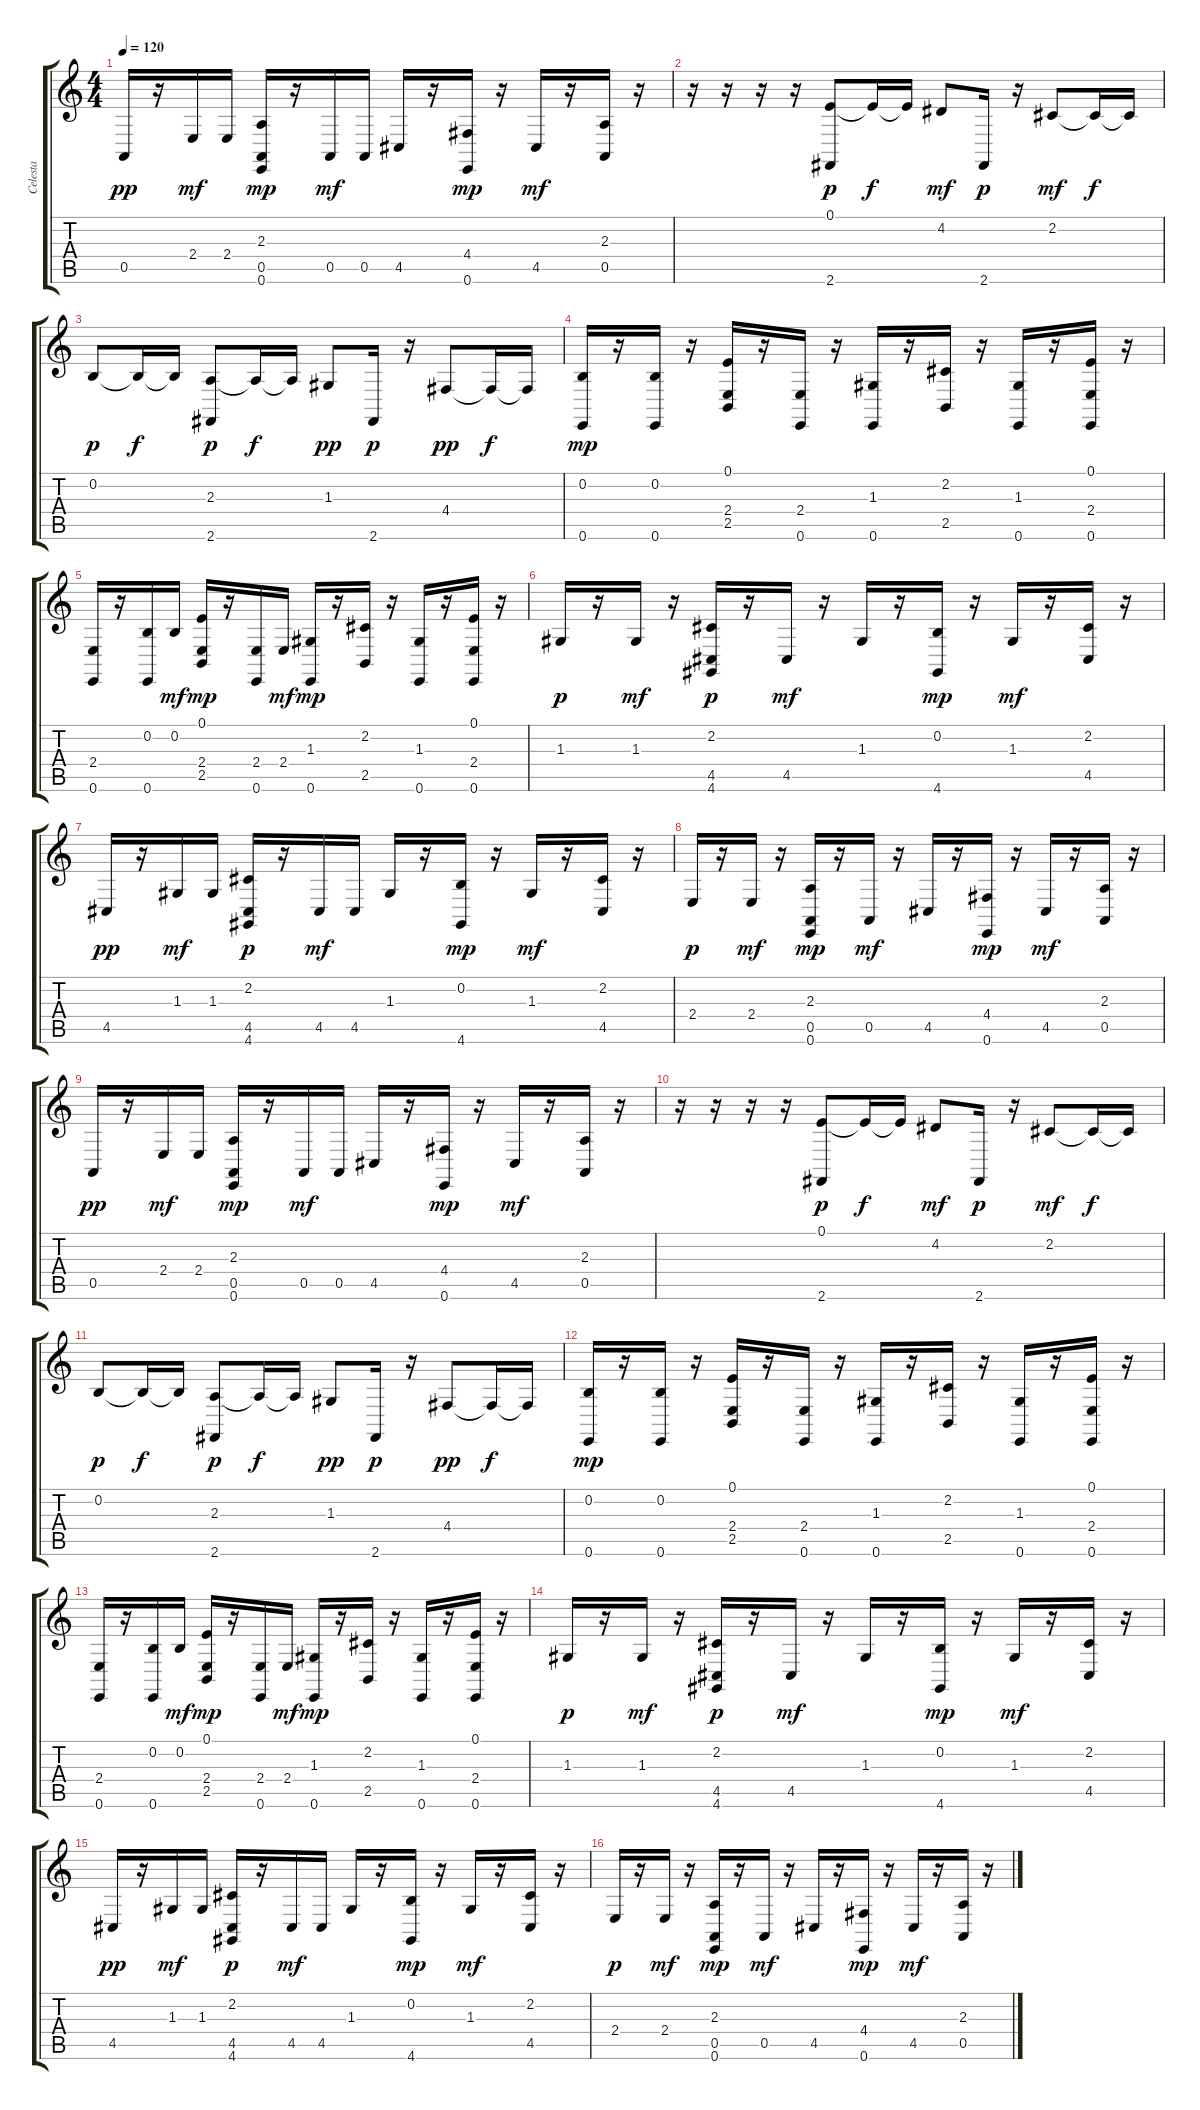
\track ("Celesta" "Celesta") {instrument celesta}
\staff {score tabs}
\tuning (E4 B3 G3 D3 A2 E2) {hide}
\ts (4 4)
\tempo 120
\clef g2
\ks c
0.5.16{dy pp} r.16 2.4.16{dy mf} 2.4.16 (2.3 0.5 0.6).16{dy mp} r.16 0.5.16{dy mf} 0.5.16 4.5.16 r.16 (4.4 0.6).16{dy mp} r.16 4.5.16{dy mf} r.16 (2.3 0.5).16 r.16 |
r.16{volume 16} r.16 r.16{volume 16} r.16 (0.1 2.6).8{dy p volume 16} 0.1{t}.16{dy f volume 16} 0.1{t}.16 4.2.8{dy mf} 2.6.16{dy p} r.16 2.2.8{dy mf} 2.2{t}.16{dy f} 2.2{t}.16 |
0.2.8{dy p} 0.2{t}.16{dy f} 0.2{t}.16 (2.3 2.6).8{dy p} 2.3{t}.16{dy f} 2.3{t}.16 1.3.8{dy pp} 2.6.16{dy p} r.16 4.4.8{dy pp} 4.4{t}.16{dy f} 4.4{t}.16 |
(0.2 0.6).16{dy mp} r.16 (0.2 0.6).16 r.16 (0.1 2.4 2.5).16 r.16 (2.4 0.6).16 r.16 (1.3 0.6).16 r.16 (2.2 2.5).16 r.16 (1.3 0.6).16 r.16 (0.1 2.4 0.6).16 r.16 |
(2.4 0.6).16 r.16 (0.2 0.6).16 0.2.16{dy mf} (0.1 2.4 2.5).16{dy mp} r.16 (2.4 0.6).16 2.4.16{dy mf} (1.3 0.6).16{dy mp} r.16 (2.2 2.5).16 r.16 (1.3 0.6).16 r.16 (0.1 2.4 0.6).16 r.16 |
1.3.16{dy p} r.16 1.3.16{dy mf} r.16 (2.2 4.5 4.6).16{dy p} r.16 4.5.16{dy mf} r.16 1.3.16 r.16 (0.2 4.6).16{dy mp} r.16 1.3.16{dy mf} r.16 (2.2 4.5).16 r.16 |
4.5.16{dy pp} r.16 1.3.16{dy mf} 1.3.16 (2.2 4.5 4.6).16{dy p} r.16 4.5.16{dy mf} 4.5.16 1.3.16 r.16 (0.2 4.6).16{dy mp} r.16 1.3.16{dy mf} r.16 (2.2 4.5).16 r.16 |
2.4.16{dy p} r.16 2.4.16{dy mf} r.16 (2.3 0.5 0.6).16{dy mp} r.16 0.5.16{dy mf} r.16 4.5.16 r.16 (4.4 0.6).16{dy mp} r.16 4.5.16{dy mf} r.16 (2.3 0.5).16 r.16 |
0.5.16{dy pp} r.16 2.4.16{dy mf} 2.4.16 (2.3 0.5 0.6).16{dy mp} r.16 0.5.16{dy mf} 0.5.16 4.5.16 r.16 (4.4 0.6).16{dy mp} r.16 4.5.16{dy mf} r.16 (2.3 0.5).16 r.16 |
r.16{volume 16} r.16 r.16{volume 16} r.16 (0.1 2.6).8{dy p volume 16} 0.1{t}.16{dy f volume 16} 0.1{t}.16 4.2.8{dy mf} 2.6.16{dy p} r.16 2.2.8{dy mf} 2.2{t}.16{dy f} 2.2{t}.16 |
0.2.8{dy p} 0.2{t}.16{dy f} 0.2{t}.16 (2.3 2.6).8{dy p} 2.3{t}.16{dy f} 2.3{t}.16 1.3.8{dy pp} 2.6.16{dy p} r.16 4.4.8{dy pp} 4.4{t}.16{dy f} 4.4{t}.16 |
(0.2 0.6).16{dy mp} r.16 (0.2 0.6).16 r.16 (0.1 2.4 2.5).16 r.16 (2.4 0.6).16 r.16 (1.3 0.6).16 r.16 (2.2 2.5).16 r.16 (1.3 0.6).16 r.16 (0.1 2.4 0.6).16 r.16 |
(2.4 0.6).16 r.16 (0.2 0.6).16 0.2.16{dy mf} (0.1 2.4 2.5).16{dy mp} r.16 (2.4 0.6).16 2.4.16{dy mf} (1.3 0.6).16{dy mp} r.16 (2.2 2.5).16 r.16 (1.3 0.6).16 r.16 (0.1 2.4 0.6).16 r.16 |
1.3.16{dy p} r.16 1.3.16{dy mf} r.16 (2.2 4.5 4.6).16{dy p} r.16 4.5.16{dy mf} r.16 1.3.16 r.16 (0.2 4.6).16{dy mp} r.16 1.3.16{dy mf} r.16 (2.2 4.5).16 r.16 |
4.5.16{dy pp} r.16 1.3.16{dy mf} 1.3.16 (2.2 4.5 4.6).16{dy p} r.16 4.5.16{dy mf} 4.5.16 1.3.16 r.16 (0.2 4.6).16{dy mp} r.16 1.3.16{dy mf} r.16 (2.2 4.5).16 r.16 |
2.4.16{dy p} r.16 2.4.16{dy mf} r.16 (2.3 0.5 0.6).16{dy mp} r.16 0.5.16{dy mf} r.16 4.5.16 r.16 (4.4 0.6).16{dy mp} r.16 4.5.16{dy mf} r.16 (2.3 0.5).16 r.16
